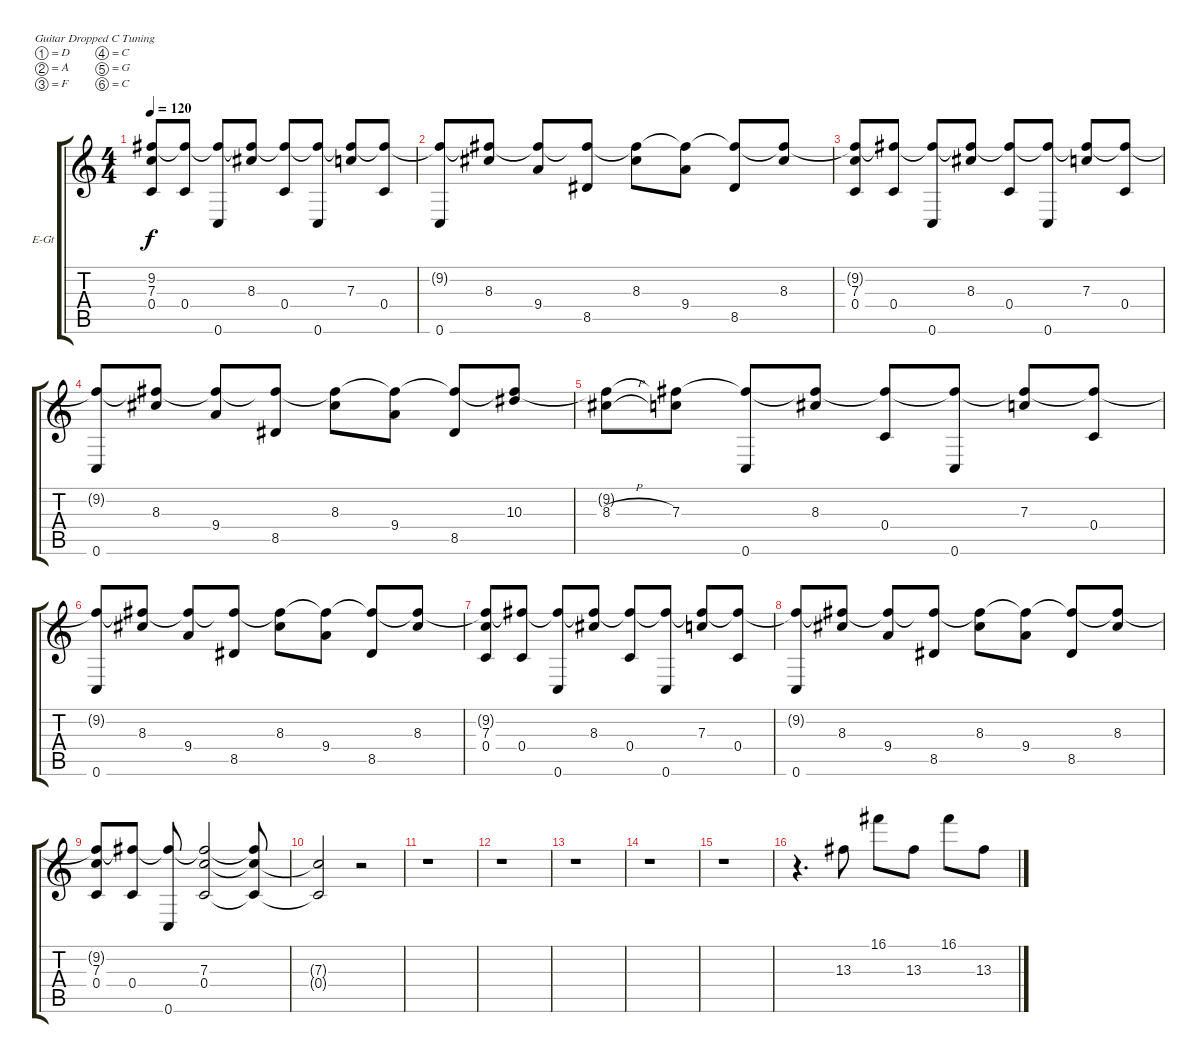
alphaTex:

\bracketExtendMode groupsimilarinstruments
\firstSystemTrackNameOrientation horizontal
\otherSystemsTrackNameOrientation horizontal
\track ("Guitar 1 Clean" "E-Gt") {instrument electricguitarclean}
\staff {score tabs}
\tuning (D4 A3 F3 C3 G2 C2)
\ts (4 4)
\tempo 120
\clef g2
\ks c
(7.3 0.4 9.2{t}).8{dy f} (0.4 9.2{t}).8 (0.6 9.2{t}).8 (8.3 9.2{t}).8 (0.4 9.2{t}).8 (0.6 9.2{t}).8 (7.3 9.2{t}).8 (0.4 9.2{t}).8 |
(0.6 9.2{t}).8 (8.3 9.2{t}).8 (9.4 9.2{t}).8 (8.5 9.2{t}).8 (8.3 9.2{t}).8 (9.4 9.2{t}).8 (8.5 9.2{t}).8 (8.3 9.2{t}).8 |
(7.3 0.4 9.2{t}).8 (0.4 9.2{t}).8 (0.6 9.2{t}).8 (8.3 9.2{t}).8 (0.4 9.2{t}).8 (0.6 9.2{t}).8 (7.3 9.2{t}).8 (0.4 9.2{t}).8 |
(0.6 9.2{t}).8 (8.3 9.2{t}).8 (9.4 9.2{t}).8 (8.5 9.2{t}).8 (8.3 9.2{t}).8 (9.4 9.2{t}).8 (8.5 9.2{t}).8 (10.3 9.2{t}).8 |
(8.3{h} 9.2{t}).8 (7.3 9.2{t}).8 (0.6 9.2{t}).8 (8.3 9.2{t}).8 (0.4 9.2{t}).8 (0.6 9.2{t}).8 (7.3 9.2{t}).8 (0.4 9.2{t}).8 |
(0.6 9.2{t}).8 (8.3 9.2{t}).8 (9.4 9.2{t}).8 (8.5 9.2{t}).8 (8.3 9.2{t}).8 (9.4 9.2{t}).8 (8.5 9.2{t}).8 (8.3 9.2{t}).8 |
(7.3 0.4 9.2{t}).8 (0.4 9.2{t}).8 (0.6 9.2{t}).8 (8.3 9.2{t}).8 (0.4 9.2{t}).8 (0.6 9.2{t}).8 (7.3 9.2{t}).8 (0.4 9.2{t}).8 |
(0.6 9.2{t}).8 (8.3 9.2{t}).8 (9.4 9.2{t}).8 (8.5 9.2{t}).8 (8.3 9.2{t}).8 (9.4 9.2{t}).8 (8.5 9.2{t}).8 (8.3 9.2{t}).8 |
(7.3 0.4 9.2{t}).8 (0.4 9.2{t}).8 (0.6 9.2{t}).8 (7.3 0.4 9.2{t}).2 (9.2{t} 7.3{t} 0.4{t}).8 |
(7.3{t} 0.4{t}).2 r.2 |
r.1 |
r.1 |
r.1 |
r.1 |
r.1 |
r.4{d} 13.3.8 16.1.8 13.3.8 16.1.8 13.3.8
